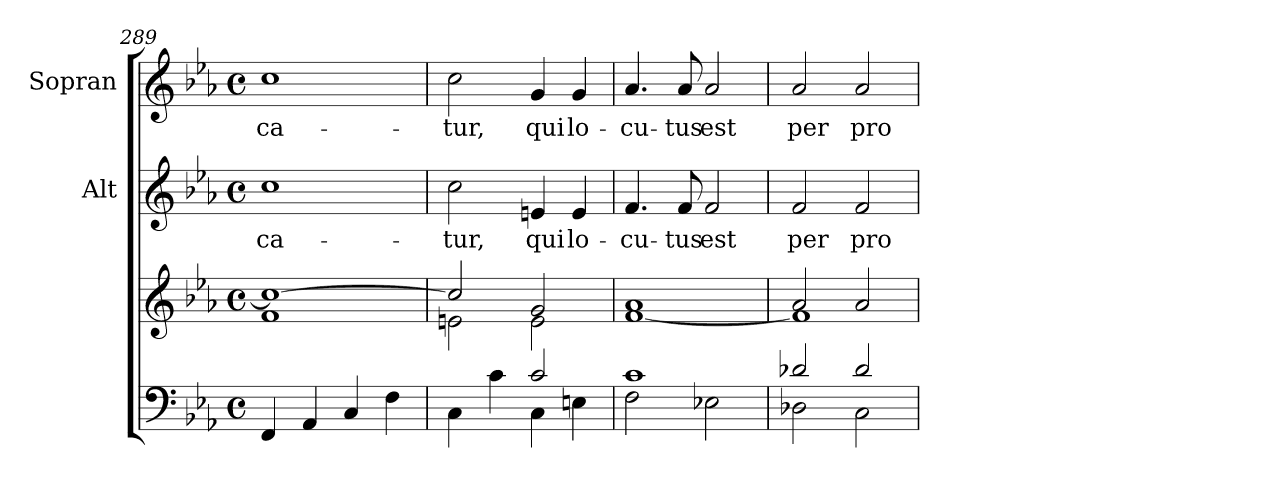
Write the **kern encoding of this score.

**kern	**kern	**kern	**text	**kern	**text
*part3	*part3	*part2	*part2	*part1	*part1
*staff4	*staff3	*staff2	*staff2	*staff1	*staff1
*	*	*I"Alt	*	*I"Sopran	*
*	*	*I'A.	*	*I'S.	*
*clefF4	*clefG2	*clefG2	*	*clefG2	*
*k[b-e-a-]	*k[b-e-a-]	*k[b-e-a-]	*	*k[b-e-a-]	*
*E-:	*E-:	*E-:	*	*E-:	*
*M4/4	*M4/4	*M4/4	*	*M4/4	*
*met(c)	*met(c)	*met(c)	*	*met(c)	*
=289	=289	=289	=289	=289	=289
*	*^	*	*	*	*
!	!	!	!	!LO:LY:b	!	!LO:LY:b
4FF/	1cc_	1f	1cc	-ca-	1cc	-ca-
4AA-/	.	.	.	.	.	.
4C/	.	.	.	.	.	.
4F\	.	.	.	.	.	.
=290	=290	=290	=290	=290	=290	=290
*^	*	*	*	*	*	*
!	!	!	!	!	!LO:LY:b	!	!LO:LY:b
2ryy	4C\	2cc/]	2en\	2cc\	-tur,	2cc\	-tur,
.	4c\	.	.	.	.	.	.
!	!	!	!	!	!LO:LY:b	!	!LO:LY:b
2c/	4C\	2g/	2e\	4en/	qui	4g/	qui
!	!	!	!	!	!LO:LY:b	!	!LO:LY:b
.	4En\	.	.	4e/	lo-	4g/	lo-
=291	=291	=291	=291	=291	=291	=291	=291
!	!	!	!	!	!LO:LY:b	!	!LO:LY:b
1c	2F\	1a-	[<1f	4.f/	-cu-	4.a-/	-cu-
!	!	!	!	!	!LO:LY:b	!	!LO:LY:b
.	.	.	.	8f/	-tus	8a-/	-tus
!	!	!	!	!	!LO:LY:b	!	!LO:LY:b
.	2E-X\	.	.	2f/	est	2a-/	est
!!LO:LB:g=z
=292	=292	=292	=292	=292	=292	=292	=292
!	!	!	!	!	!LO:LY:b	!	!LO:LY:b
2d-X/	2D-X\	2a-/	1f]	2f/	per	2a-/	per
!	!	!	!	!	!LO:LY:b	!	!LO:LY:b
2d-/	2C\	2a-/	.	2f/	pro-	2a-/	pro-
*v	*v	*	*	*	*	*	*
*	*v	*v	*	*	*	*
=	=	=	=	=	=
*-	*-	*-	*-	*-	*-
